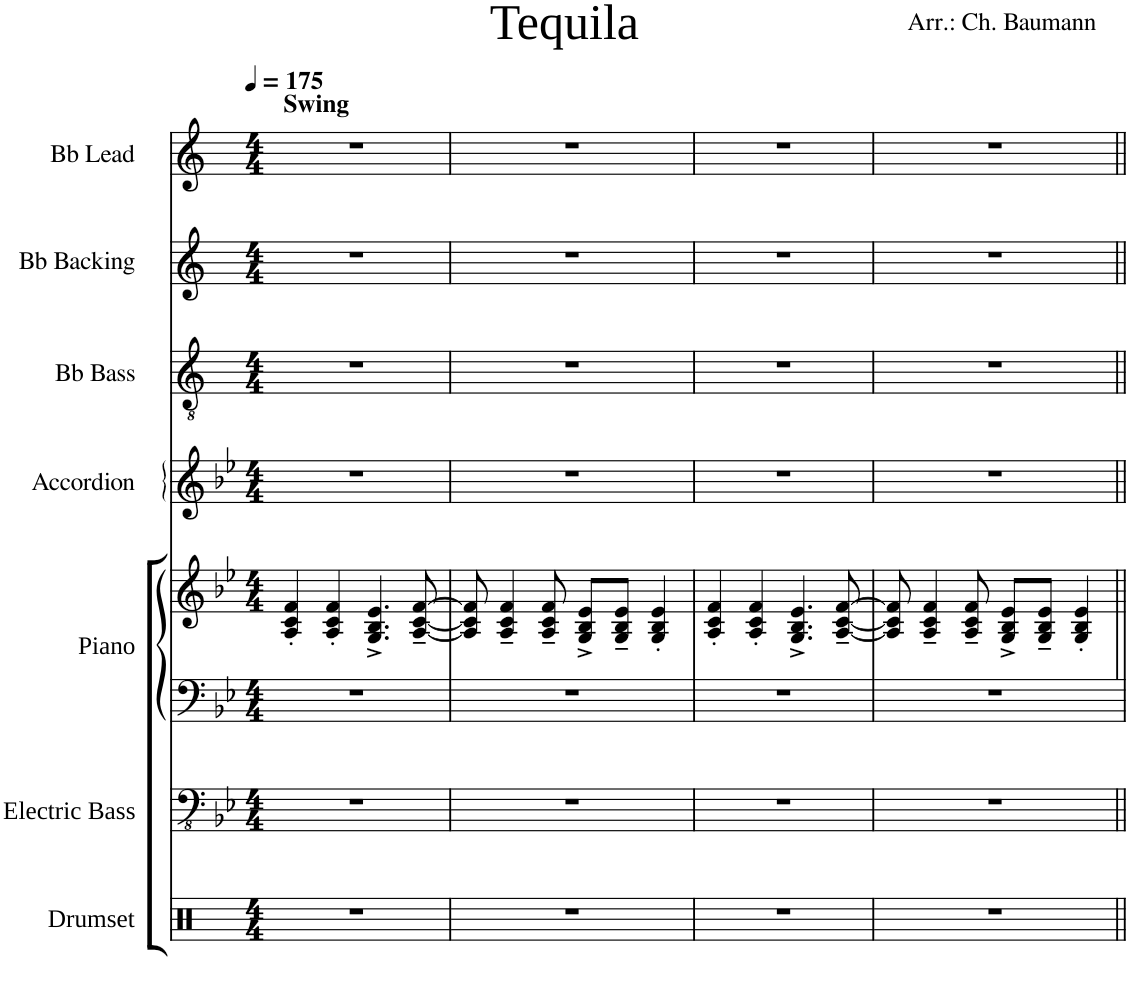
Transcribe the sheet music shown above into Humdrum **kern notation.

**kern	**kern	**kern	**kern	**kern	**kern	**kern	**kern
*part7	*part6	*part5	*part5	*part4	*part3	*part2	*part1
*staff8	*staff7	*staff6	*staff5	*staff4	*staff3	*staff2	*staff1
*I"Drumset	*I"Electric Bass	*I"Piano	*	*I"Accordion	*I"Bb Bass	*I"Bb Backing	*I"Bb Lead
*I'Drs.	*I'El. B.	*I'Pno.	*	*I'Acc.	*I'Bb Bs.	*I'Bb Bk.	*I'Bb Ld.
*clefX	*clefFv4	*clefF4	*clefG2	*clefG2	*clefGv2	*clefG2	*clefG2
*	*	*	*	*	*Trd1c2	*Trd8c14	*Trd1c2
*k[]	*k[b-e-]	*k[b-e-]	*k[b-e-]	*k[b-e-]	*k[]	*k[]	*k[]
*M4/4	*M4/4	*M4/4	*M4/4	*M4/4	*M4/4	*M4/4	*M4/4
*MM175	*MM175	*MM175	*MM175	*MM175	*MM175	*MM175	*MM175
=1	=1	=1	=1	=1	=1	=1	=1
!	!	!	!	!	!	!	!LO:TX:a:B:t=Swing
1r	1r	1r	4A/' 4c/' 4f/'	1r	1r	1r	1r
.	.	.	4A/' 4c/' 4f/'	.	.	.	.
.	.	.	4.G/^ 4.B-/^ 4.e-/^	.	.	.	.
.	.	.	[8A/~ [8c/~ [8f/~	.	.	.	.
=2	=2	=2	=2	=2	=2	=2	=2
1r	1r	1r	8A/] 8c/] 8f/]	1r	1r	1r	1r
.	.	.	4A/~ 4c/~ 4f/~	.	.	.	.
.	.	.	8A/~ 8c/~ 8f/~	.	.	.	.
.	.	.	8G/^ 8B-/^ 8e-/^L	.	.	.	.
.	.	.	8G/~ 8B-/~ 8e-/~J	.	.	.	.
.	.	.	4G/' 4B-/' 4e-/'	.	.	.	.
=3	=3	=3	=3	=3	=3	=3	=3
1r	1r	1r	4A/' 4c/' 4f/'	1r	1r	1r	1r
.	.	.	4A/' 4c/' 4f/'	.	.	.	.
.	.	.	4.G/^ 4.B-/^ 4.e-/^	.	.	.	.
.	.	.	[8A/~ [8c/~ [8f/~	.	.	.	.
=4	=4	=4	=4	=4	=4	=4	=4
1r	1r	1r	8A/] 8c/] 8f/]	1r	1r	1r	1r
.	.	.	4A/~ 4c/~ 4f/~	.	.	.	.
.	.	.	8A/~ 8c/~ 8f/~	.	.	.	.
.	.	.	8G/^ 8B-/^ 8e-/^L	.	.	.	.
.	.	.	8G/~ 8B-/~ 8e-/~J	.	.	.	.
.	.	.	4G/' 4B-/' 4e-/'	.	.	.	.
=||	=||	=||	=||	=||	=||	=||	=||
*-	*-	*-	*-	*-	*-	*-	*-
